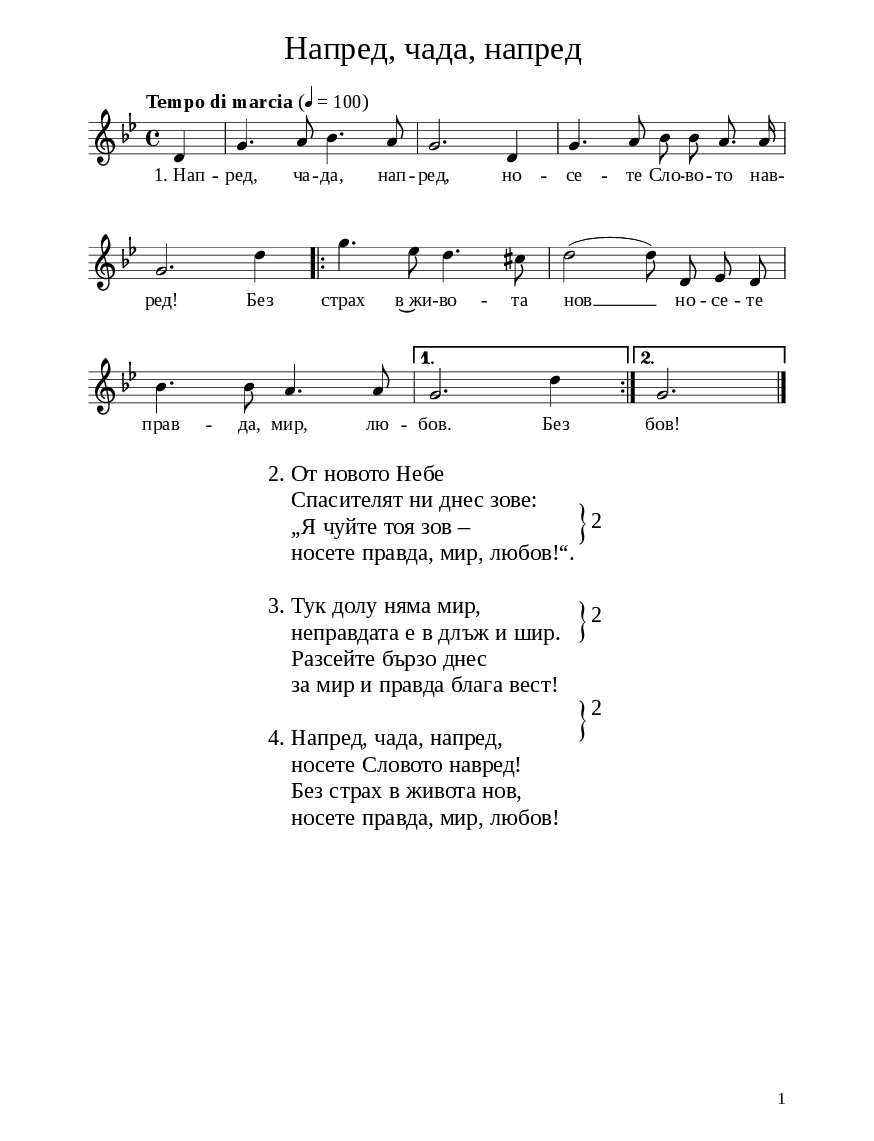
\version "2.24.4"

% include paper part and global functions
\include "include/globals.ily"

"rightBraces048" = \markup {
  \column {
    % repeat braces
    \translate #'(0 . -5.5 )
    \right-brace #20

    \translate #'(0 . -10.0 )
    \right-brace #20

    \translate #'(0 . -10.0 )
    \right-brace #20
  }
  \column {
    % repeat numbers
    \translate #'(0 . -6.1 )
    2

    \translate #'(0 . -12.0 )
    2

    \translate #'(0 . -12.0 )
    2
  }
}

\bookpart {
  \label #'ref048
  \tocItem \markup "Напред, чада, напред"
  \include "include/bookpart-paper.ily"
  \score {
    \include "include/score-layout.ily"

    \new Voice \absolute  {
      \clef treble
      \key g \minor
      \time 4/4
      \tempoFunc "Tempo di marcia" 4 "100"
      \autoBeamOff
      \partial 4
      \autoBeamOff
      d'4 | g'4. a'8 bes'4. a'8 | g'2. d'4 | g'4. a'8 bes'8 bes'8 a'8. a'16| \break
      g'2. d''4 | \repeat volta 2 {
        g''4. es''8 d''4. cis''8 | d''2 ( d''8 ) d'8 es'8 d'8 | \break
        bes'4. bes'8 a'4. a'8 |
      } \alternative  { { g'2. d''4 | }  { g'2. } } \bar "|."
    }

    \addlyrics {
      "1. Нап" -- ред, ча -- да, нап -- ред, но -- се -- те Сло -- во -- то нав --
      ред! Без страх в~жи -- во -- та нов __  но -- се -- те
      прав -- да, мир, лю -- бов. Без бов!
    }

    \header {
      title = \titleFunc #'ref_desc_2 "Напред, чада, напред " "Napred, čada, napred"
    }

    \midi{}

  } % score

  \markup \abs-fontsize #11 {
    \hspace #23
    \override #`(baseline-skip . ,bgCoupletBaselineSkip)
    \column {
      \line {   2. От новото Небе }

      \line {   "   " Спасителят ни днес зове: }

      \line {   "   " „Я чуйте тоя зов –}

      \line {   "   " носете правда, мир, любов!“.}

      \line {   "   "}

      \line {   3.  Тук долу няма мир,}

      \line {   "   " неправдата е в длъж и шир.}

      \line {   "   " Разсейте бързо днес }

      \line {   "   " за мир и правда блага вест!}

      \line {   "   "}

      \line {   4.  Напред, чада, напред,}

      \line {   "   " носете Словото навред!}

      \line {   "   " Без страх в живота нов,}

      \line {   "   " носете правда, мир, любов!}
    }  \"rightBraces048"

  } % markup


} % bookpart
